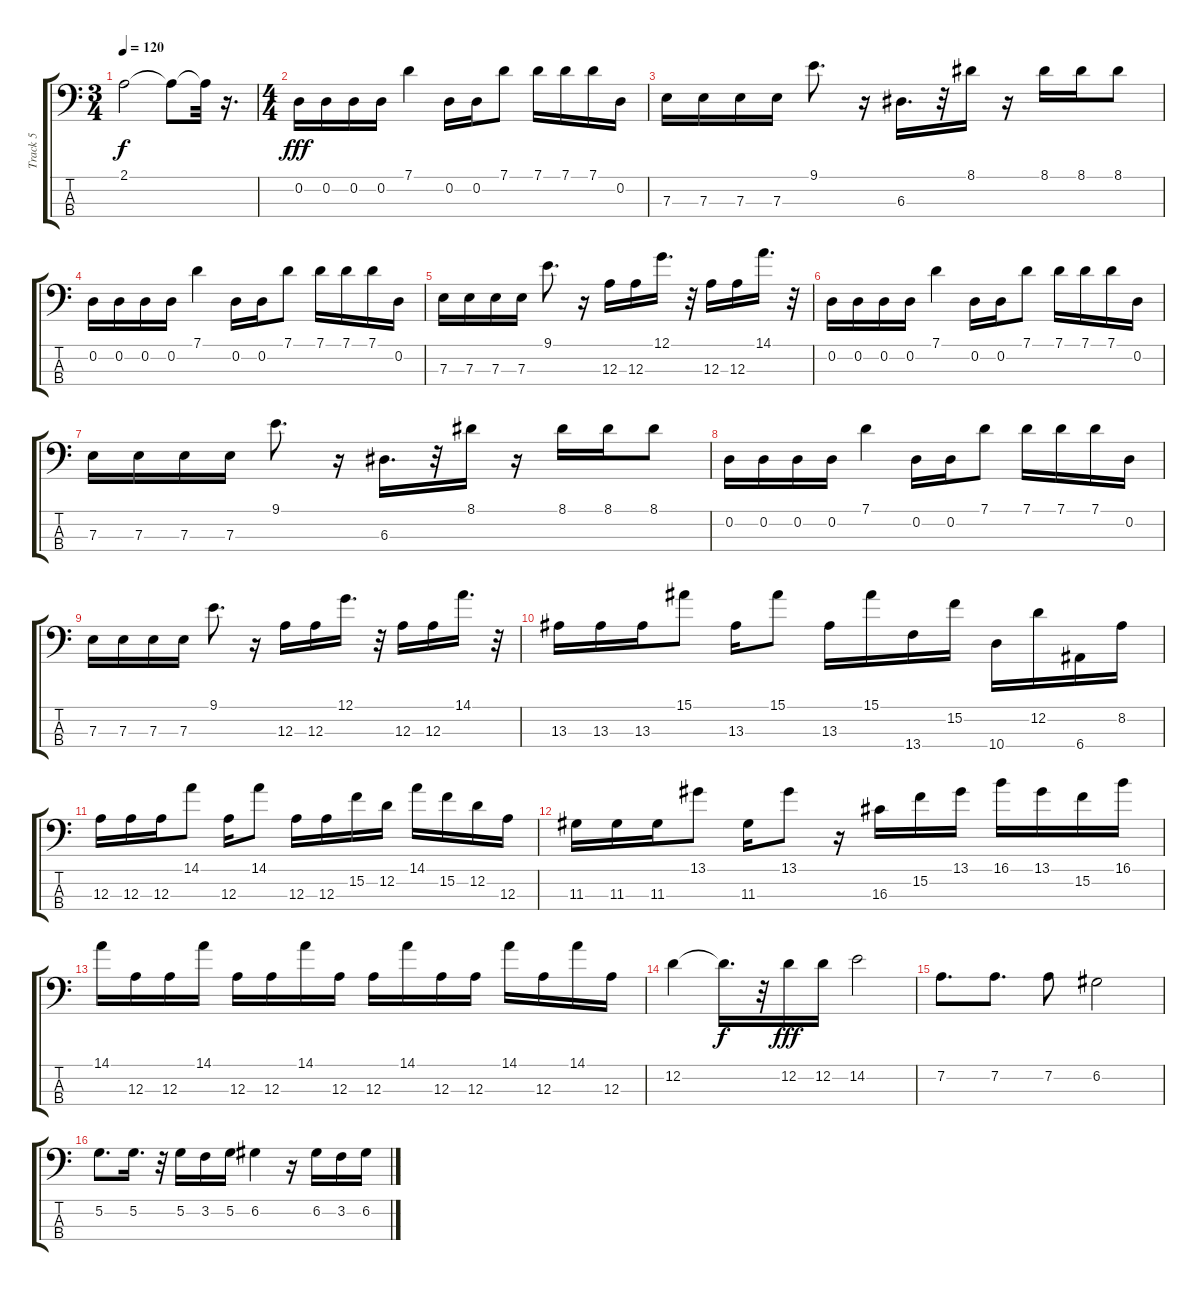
\track ("Track 5" "Track 5") {instrument acousticbass}
\staff {score tabs}
\tuning (G2 D2 A1 E1) {hide}
\ts (3 4)
\tempo 120
\clef f4
\ks c
2.1{t}.2{dy f} 2.1{t}.8 2.1{t}.32 r.16{d} |
\ts (4 4)
0.2.16{dy fff} 0.2.16 0.2.16 0.2.16 7.1.4 0.2.16 0.2.16 7.1.8 7.1.16 7.1.16 7.1.16 0.2.16 |
7.3.16 7.3.16 7.3.16 7.3.16 9.1.8{d} r.16 6.3.16{d} r.32 8.1.16 r.16 8.1.16 8.1.16 8.1.8 |
0.2.16 0.2.16 0.2.16 0.2.16 7.1.4 0.2.16 0.2.16 7.1.8 7.1.16 7.1.16 7.1.16 0.2.16 |
7.3.16 7.3.16 7.3.16 7.3.16 9.1.8{d} r.16 12.3.16 12.3.16 12.1.16{d} r.32 12.3.16 12.3.16 14.1.16{d} r.32 |
0.2.16 0.2.16 0.2.16 0.2.16 7.1.4 0.2.16 0.2.16 7.1.8 7.1.16 7.1.16 7.1.16 0.2.16 |
7.3.16 7.3.16 7.3.16 7.3.16 9.1.8{d} r.16 6.3.16{d} r.32 8.1.16 r.16 8.1.16 8.1.16 8.1.8 |
0.2.16 0.2.16 0.2.16 0.2.16 7.1.4 0.2.16 0.2.16 7.1.8 7.1.16 7.1.16 7.1.16 0.2.16 |
7.3.16 7.3.16 7.3.16 7.3.16 9.1.8{d} r.16 12.3.16 12.3.16 12.1.16{d} r.32 12.3.16 12.3.16 14.1.16{d} r.32 |
13.3.16 13.3.16 13.3.16 15.1.8 13.3.16 15.1.8 13.3.16 15.1.16 13.4.16 15.2.16 10.4.16 12.2.16 6.4.16 8.2.16 |
12.3.16 12.3.16 12.3.16 14.1.8 12.3.16 14.1.8 12.3.16 12.3.16 15.2.16 12.2.16 14.1.16 15.2.16 12.2.16 12.3.16 |
11.3.16 11.3.16 11.3.16 13.1.8 11.3.16 13.1.8 r.16 16.3.16 15.2.16 13.1.16 16.1.16 13.1.16 15.2.16 16.1.16 |
14.1.16 12.3.16 12.3.16 14.1.16 12.3.16 12.3.16 14.1.16 12.3.16 12.3.16 14.1.16 12.3.16 12.3.16 14.1.16 12.3.16 14.1.16 12.3.16 |
12.2.4 12.2{t}.16{d dy f} r.32 12.2.16{dy fff} 12.2.16 14.2.2 |
7.2.8{d} 7.2.8{d} 7.2.8 6.2.2 |
5.2.8{d} 5.2.16{d} r.32 5.2.16 3.2.16 5.2.16 6.2.4 r.16 6.2.16 3.2.16 6.2.16
